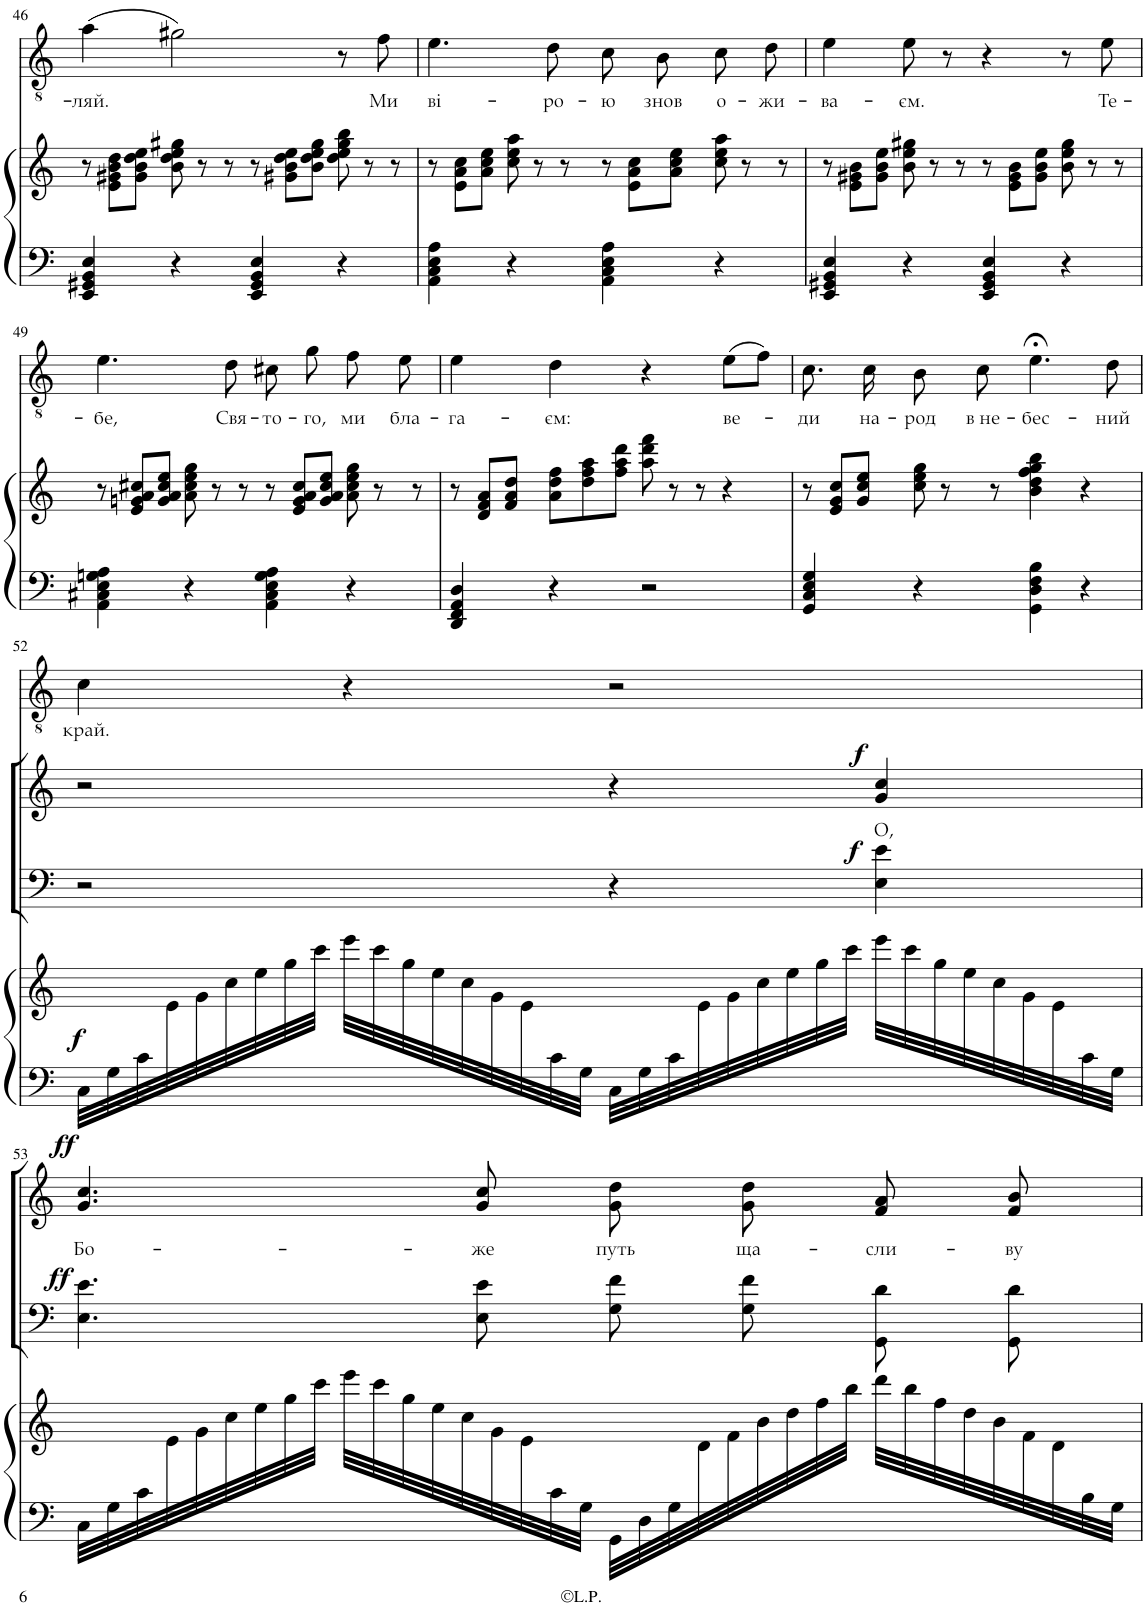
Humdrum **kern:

**kern	**kern	**dynam	**kern	**dynam	**kern	**text	**dynam	**kern	**text
*part4	*part4	*part4	*part3	*part3	*part2	*part2	*part2	*part1	*part1
*staff5	*staff4	*staff4/5	*staff3	*staff3	*staff2	*staff2	*staff2	*staff1	*staff1
*I"Piano	*	*	*I"Men	*	*I"Women	*	*	*I"Тенор	*
*I'Pno	*	*	*	*	*	*	*	*	*
!!LO:PB:g=z
*clefF4	*clefG2	*	*clefF4	*	*clefG2	*	*	*clefGv2	*
*k[]	*k[]	*	*k[]	*	*k[]	*	*	*k[]	*
*M4/4	*M4/4	*	*M4/4	*	*M4/4	*	*	*M4/4	*
*	*Xbrackettup	*	*	*	*	*	*	*	*
=46	=46	=46	=46	=46	=46	=46	=46	=46	=46
!	!	!	!	!	!	!	!	!	!LO:LY:b
4EE/ 4GG#X/ 4BB/ 4E/	12r	.	1r	.	1r	.	.	(4a\	-ляй.
.	12e\ 12g#X\ 12b\ 12dd\L	.	.	.	.	.	.	.	.
.	12g#\ 12b\ 12dd\ 12ee\J	.	.	.	.	.	.	.	.
4r	12b\ 12dd\ 12ee\ 12gg#X\	.	.	.	.	.	.	2g#X\)	.
.	4r	.	.	.	.	.	.	.	.
4EE/ 4GG#/ 4BB/ 4E/	.	.	.	.	.	.	.	.	.
.	12g#X\ 12b\ 12dd\ 12ee\L	.	.	.	.	.	.	.	.
.	12b\ 12dd\ 12ee\ 12gg#\J	.	.	.	.	.	.	.	.
4r	12dd\ 12ee\ 12gg#\ 12bb\	.	.	.	.	.	.	8r	.
.	12r	.	.	.	.	.	.	.	.
!	!	!	!	!	!	!	!	!	!LO:LY:b
.	.	.	.	.	.	.	.	8f\	Ми
.	12r	.	.	.	.	.	.	.	.
=47	=47	=47	=47	=47	=47	=47	=47	=47	=47
!	!	!	!	!	!	!	!	!	!LO:LY:b
4AA\ 4C\ 4E\ 4A\	12r	.	1r	.	1r	.	.	4.e\	ві-
.	12e\ 12a\ 12cc\L	.	.	.	.	.	.	.	.
.	12a\ 12cc\ 12ee\J	.	.	.	.	.	.	.	.
4r	12cc\ 12ee\ 12aa\	.	.	.	.	.	.	.	.
.	4r	.	.	.	.	.	.	.	.
!	!	!	!	!	!	!	!	!	!LO:LY:b
.	.	.	.	.	.	.	.	8d\	-ро-
!	!	!	!	!	!	!	!	!	!LO:LY:b
4AA\ 4C\ 4E\ 4A\	.	.	.	.	.	.	.	8c\	-ю
.	12e\ 12a\ 12cc\L	.	.	.	.	.	.	.	.
!	!	!	!	!	!	!	!	!	!LO:LY:b
.	.	.	.	.	.	.	.	8B\	знов
.	12a\ 12cc\ 12ee\J	.	.	.	.	.	.	.	.
!	!	!	!	!	!	!	!	!	!LO:LY:b
4r	12cc\ 12ee\ 12aa\	.	.	.	.	.	.	8c\	о-
.	12r	.	.	.	.	.	.	.	.
!	!	!	!	!	!	!	!	!	!LO:LY:b
.	.	.	.	.	.	.	.	8d\	-жи-
.	12r	.	.	.	.	.	.	.	.
=48	=48	=48	=48	=48	=48	=48	=48	=48	=48
!	!	!	!	!	!	!	!	!	!LO:LY:b
4EE/ 4GG#X/ 4BB/ 4E/	12r	.	1r	.	1r	.	.	4e\	-ва-
.	12e\ 12g#X\ 12b\L	.	.	.	.	.	.	.	.
.	12g#\ 12b\ 12ee\J	.	.	.	.	.	.	.	.
!	!	!	!	!	!	!	!	!	!LO:LY:b
4r	12b\ 12ee\ 12gg#X\	.	.	.	.	.	.	8e\	-єм.
.	4r	.	.	.	.	.	.	.	.
.	.	.	.	.	.	.	.	8r	.
4EE/ 4GG#/ 4BB/ 4E/	.	.	.	.	.	.	.	4r	.
.	12e\ 12g#\ 12b\L	.	.	.	.	.	.	.	.
.	12g#\ 12b\ 12ee\J	.	.	.	.	.	.	.	.
4r	12b\ 12ee\ 12gg#\	.	.	.	.	.	.	8r	.
.	12r	.	.	.	.	.	.	.	.
!	!	!	!	!	!	!	!	!	!LO:LY:b
.	.	.	.	.	.	.	.	8e\	Те-
.	12r	.	.	.	.	.	.	.	.
!!LO:LB:g=z
=49	=49	=49	=49	=49	=49	=49	=49	=49	=49
!	!	!	!	!	!	!	!	!	!LO:LY:b
4AA\ 4C#X\ 4E\ 4Gn\ 4A\	12r	.	1r	.	1r	.	.	4.e\	-бе,
.	12e/ 12gn/ 12a/ 12cc#X/L	.	.	.	.	.	.	.	.
.	12g/ 12a/ 12cc#/ 12ee/J	.	.	.	.	.	.	.	.
4r	12a\ 12cc#\ 12ee\ 12gg\	.	.	.	.	.	.	.	.
.	4r	.	.	.	.	.	.	.	.
!	!	!	!	!	!	!	!	!	!LO:LY:b
.	.	.	.	.	.	.	.	8d\	Свя-
!	!	!	!	!	!	!	!	!	!LO:LY:b
4AA\ 4C#\ 4E\ 4G\ 4A\	.	.	.	.	.	.	.	8c#X\	-то-
.	12e/ 12g/ 12a/ 12cc#/L	.	.	.	.	.	.	.	.
!	!	!	!	!	!	!	!	!	!LO:LY:b
.	.	.	.	.	.	.	.	8g\	-го,
.	12g/ 12a/ 12cc#/ 12ee/J	.	.	.	.	.	.	.	.
!	!	!	!	!	!	!	!	!	!LO:LY:b
4r	12a\ 12cc#\ 12ee\ 12gg\	.	.	.	.	.	.	8f\	ми
.	12r	.	.	.	.	.	.	.	.
!	!	!	!	!	!	!	!	!	!LO:LY:b
.	.	.	.	.	.	.	.	8e\	бла-
.	12r	.	.	.	.	.	.	.	.
=50	=50	=50	=50	=50	=50	=50	=50	=50	=50
!	!	!	!	!	!	!	!	!	!LO:LY:b
4DD/ 4FF/ 4AA/ 4D/	12r	.	1r	.	1r	.	.	4e\	-га-
.	12d/ 12f/ 12a/L	.	.	.	.	.	.	.	.
.	12f/ 12a/ 12dd/J	.	.	.	.	.	.	.	.
!	!	!	!	!	!	!	!	!	!LO:LY:b
4r	12a\ 12dd\ 12ff\L	.	.	.	.	.	.	4d\	-єм:
.	12dd\ 12ff\ 12aa\	.	.	.	.	.	.	.	.
.	12ff\ 12aa\ 12ddd\J	.	.	.	.	.	.	.	.
2r	12aa\ 12ddd\ 12fff\	.	.	.	.	.	.	4r	.
.	12r	.	.	.	.	.	.	.	.
.	12r	.	.	.	.	.	.	.	.
!	!	!	!	!	!	!	!	!	!LO:LY:b
.	4r	.	.	.	.	.	.	(8e\L	ве-
.	.	.	.	.	.	.	.	8f\J)	.
=51	=51	=51	=51	=51	=51	=51	=51	=51	=51
!	!	!	!	!	!	!	!	!	!LO:LY:b
4GG/ 4C/ 4E/ 4G/	12r	.	1r	.	1r	.	.	8.c\	-ди
.	12e/ 12g/ 12cc/L	.	.	.	.	.	.	.	.
.	12g/ 12cc/ 12ee/J	.	.	.	.	.	.	.	.
!	!	!	!	!	!	!	!	!	!LO:LY:b
.	.	.	.	.	.	.	.	16c\	на-
!	!	!	!	!	!	!	!	!	!LO:LY:b
4r	12cc\ 12ee\ 12gg\	.	.	.	.	.	.	8B\	-род
.	12r	.	.	.	.	.	.	.	.
!	!	!	!	!	!	!	!	!	!LO:LY:b
.	.	.	.	.	.	.	.	8c\	в не-
.	12r	.	.	.	.	.	.	.	.
!	!	!	!	!	!	!	!	!	!LO:LY:b
4GG\ 4D\ 4F\ 4B\	4b\ 4dd\ 4ff\ 4gg\ 4bb\	.	.	.	.	.	.	4.e;<\	-бес-
4r	4r	.	.	.	.	.	.	.	.
!	!	!	!	!	!	!	!	!	!LO:LY:b
.	.	.	.	.	.	.	.	8d\	-ний
!!LO:LB:g=z
=52	=52	=52	=52	=52	=52	=52	=52	=52	=52
*Xbrackettup	*	*	*	*	*	*	*	*	*
*^	*	*	*	*	*	*	*	*	*
!	!	!	!LO:DY:b	!	!	!	!	!	!	!LO:LY:b
36C\LLL	1ryy	12ryy	f	2r	.	2r	.	.	4c\	край.
36G\	.	.	.	.	.	.	.	.	.	.
36c\	.	.	.	.	.	.	.	.	.	.
36%13ryy	.	36e\	.	.	.	.	.	.	.	.
.	.	36g\	.	.	.	.	.	.	.	.
.	.	36cc\	.	.	.	.	.	.	.	.
.	.	36ee\	.	.	.	.	.	.	.	.
.	.	36gg\	.	.	.	.	.	.	.	.
.	.	36ccc\JJJ	.	.	.	.	.	.	.	.
.	.	36eee\LLL	.	.	.	.	.	.	4r	.
.	.	36ccc\	.	.	.	.	.	.	.	.
.	.	36gg\	.	.	.	.	.	.	.	.
.	.	36ee\	.	.	.	.	.	.	.	.
.	.	36cc\	.	.	.	.	.	.	.	.
.	.	36g\	.	.	.	.	.	.	.	.
.	.	36e\	.	.	.	.	.	.	.	.
36c\	.	36%5ryy	.	.	.	.	.	.	.	.
36G\JJJ	.	.	.	.	.	.	.	.	.	.
36C\LLL	.	.	.	4r	.	4r	.	.	2r	.
36G\	.	.	.	.	.	.	.	.	.	.
36c\	.	.	.	.	.	.	.	.	.	.
36%13ryy	.	36e\	.	.	.	.	.	.	.	.
.	.	36g\	.	.	.	.	.	.	.	.
.	.	36cc\	.	.	.	.	.	.	.	.
.	.	36ee\	.	.	.	.	.	.	.	.
.	.	36gg\	.	.	.	.	.	.	.	.
.	.	36ccc\JJJ	.	.	.	.	.	.	.	.
!	!	!	!	!	!LO:DY:a	!	!LO:LY:b	!LO:DY:a	!	!
.	.	36eee\LLL	.	4E\ 4e\	f	4g/ 4cc/	-О,	f	.	.
.	.	36ccc\	.	.	.	.	.	.	.	.
.	.	36gg\	.	.	.	.	.	.	.	.
.	.	36ee\	.	.	.	.	.	.	.	.
.	.	36cc\	.	.	.	.	.	.	.	.
.	.	36g\	.	.	.	.	.	.	.	.
.	.	36e\	.	.	.	.	.	.	.	.
36c\	.	18ryy	.	.	.	.	.	.	.	.
36G\JJJ	.	.	.	.	.	.	.	.	.	.
!!LO:LB:g=z
=53	=53	=53	=53	=53	=53	=53	=53	=53	=53	=53
!	!	!	!	!	!LO:DY:a	!	!LO:LY:b	!LO:DY:a	!	!
36C\LLL	1ryy	12ryy	.	4.E\ 4.e\	ff	4.g/ 4.cc/	Бо-	ff	1r	.
36G\	.	.	.	.	.	.	.	.	.	.
36c\	.	.	.	.	.	.	.	.	.	.
36%13ryy	.	36e\	.	.	.	.	.	.	.	.
.	.	36g\	.	.	.	.	.	.	.	.
.	.	36cc\	.	.	.	.	.	.	.	.
.	.	36ee\	.	.	.	.	.	.	.	.
.	.	36gg\	.	.	.	.	.	.	.	.
.	.	36ccc\JJJ	.	.	.	.	.	.	.	.
.	.	36eee\LLL	.	.	.	.	.	.	.	.
.	.	36ccc\	.	.	.	.	.	.	.	.
.	.	36gg\	.	.	.	.	.	.	.	.
.	.	36ee\	.	.	.	.	.	.	.	.
.	.	36cc\	.	.	.	.	.	.	.	.
!	!	!	!	!	!	!	!LO:LY:b	!	!	!
.	.	.	.	8E\ 8e\	.	8g/ 8cc/	-же	.	.	.
.	.	36g\	.	.	.	.	.	.	.	.
.	.	36e\	.	.	.	.	.	.	.	.
36c\	.	36%5ryy	.	.	.	.	.	.	.	.
36G\JJJ	.	.	.	.	.	.	.	.	.	.
!	!	!	!	!	!	!	!LO:LY:b	!	!	!
36GG\LLL	.	.	.	8G\ 8f\L	.	8g\ 8dd\L	путь	.	.	.
36D\	.	.	.	.	.	.	.	.	.	.
36G\	.	.	.	.	.	.	.	.	.	.
36%13ryy	.	36d\	.	.	.	.	.	.	.	.
.	.	36f\	.	.	.	.	.	.	.	.
!	!	!	!	!	!	!	!LO:LY:b	!	!	!
.	.	.	.	8G\ 8f\J	.	8g\ 8dd\J	ща-	.	.	.
.	.	36b\	.	.	.	.	.	.	.	.
.	.	36dd\	.	.	.	.	.	.	.	.
.	.	36ff\	.	.	.	.	.	.	.	.
.	.	36bb\JJJ	.	.	.	.	.	.	.	.
!	!	!	!	!	!	!	!LO:LY:b	!	!	!
.	.	36ddd\LLL	.	8GG\ 8d\L	.	8f/ 8a/L	-сли-	.	.	.
.	.	36bb\	.	.	.	.	.	.	.	.
.	.	36ff\	.	.	.	.	.	.	.	.
.	.	36dd\	.	.	.	.	.	.	.	.
.	.	36b\	.	.	.	.	.	.	.	.
!	!	!	!	!	!	!	!LO:LY:b	!	!	!
.	.	.	.	8GG\ 8d\J	.	8f/ 8b/J	-ву	.	.	.
.	.	36f\	.	.	.	.	.	.	.	.
.	.	36d\	.	.	.	.	.	.	.	.
36B\	.	18ryy	.	.	.	.	.	.	.	.
36G\JJJ	.	.	.	.	.	.	.	.	.	.
*v	*v	*	*	*	*	*	*	*	*	*
=	=	=	=	=	=	=	=	=	=
*-	*-	*-	*-	*-	*-	*-	*-	*-	*-
